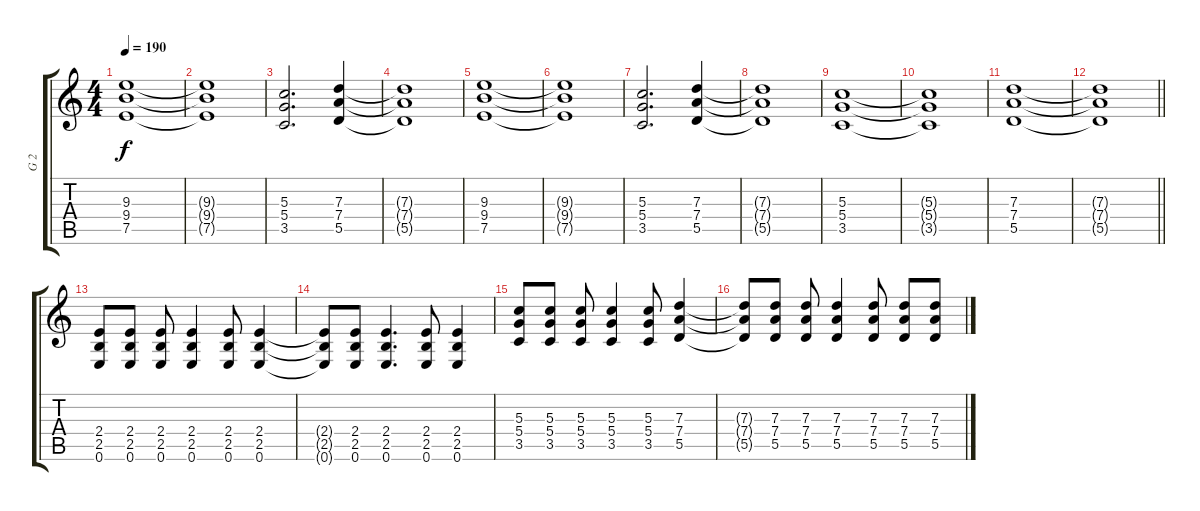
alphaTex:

\track ("G 2" "G 2") {instrument overdrivenguitar}
\staff {score tabs}
\tuning (E4 B3 G3 D3 A2 E2) {hide}
\ts (4 4)
\tempo 190
\clef g2
\ks c
(9.3 9.4 7.5).1{dy f} |
(9.3{t} 9.4{t} 7.5{t}).1 |
(5.3 5.4 3.5).2{d} (7.3 7.4 5.5).4 |
(7.3{t} 7.4{t} 5.5{t}).1 |
(9.3 9.4 7.5).1 |
(9.3{t} 9.4{t} 7.5{t}).1 |
(5.3 5.4 3.5).2{d} (7.3 7.4 5.5).4 |
(7.3{t} 7.4{t} 5.5{t}).1 |
(5.3 5.4 3.5).1 |
(5.3{t} 5.4{t} 3.5{t}).1 |
(7.3 7.4 5.5).1 |
\barLineRight lightlight
(7.3{t} 7.4{t} 5.5{t}).1 |
\section ("" "")
(2.4 2.5 0.6).8 (2.4 2.5 0.6).8 (2.4 2.5 0.6).8 (2.4 2.5 0.6).4 (2.4 2.5 0.6).8 (2.4 2.5 0.6).4 |
(2.4{t} 2.5{t} 0.6{t}).8 (2.4 2.5 0.6).8 (2.4 2.5 0.6).4{d} (2.4 2.5 0.6).8 (2.4 2.5 0.6).4 |
(5.3 5.4 3.5).8 (5.3 5.4 3.5).8 (5.3 5.4 3.5).8 (5.3 5.4 3.5).4 (5.3 5.4 3.5).8 (7.3 7.4 5.5).4 |
(7.3{t} 7.4{t} 5.5{t}).8 (7.3 7.4 5.5).8 (7.3 7.4 5.5).8 (7.3 7.4 5.5).4 (7.3 7.4 5.5).8 (7.3 7.4 5.5).8 (7.3 7.4 5.5).8
